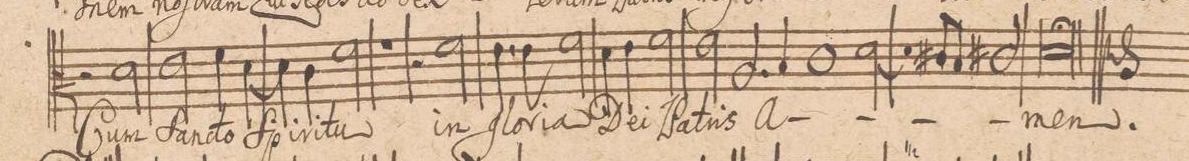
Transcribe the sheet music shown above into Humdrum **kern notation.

**kern	**text
*I"ALTVS.	*
*clefC3	*
*k[]	*
*met(C|)	*
*M2/1	*
2r	.
2d\	Cum
=63-	=63-
2e\	San-
4f\	-cto
[<4d\	Spi-
4d\]	.
4cny\	-ri-
2f\	-tu
=64-	=64-
1r	.
2r	.
2f\	in
=65-	=65-
4.e\	glo-
8e\	-ri-
2f\	-a
4d\	De-
4e\	-i
2f\	Pa-
=66-	=66-
2e\	-tris
2.A/	A-
4B/	.
1c	.
=67-	=67-
2.d\	.
8c#X/L	.
8B/J	.
2c#X/	.
=68-	=68-
0dl;	-men.
==	==
*-	*-
